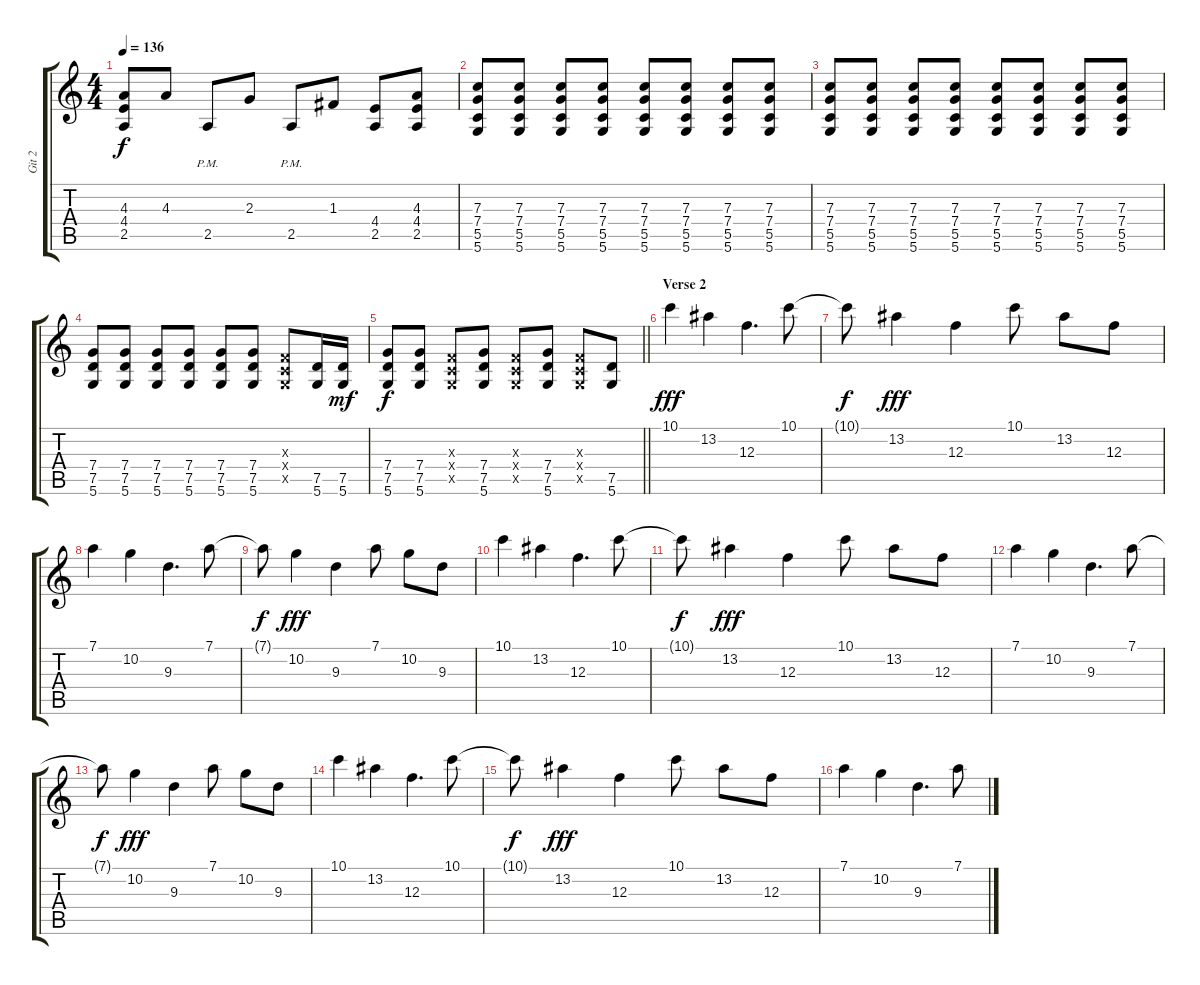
\track ("Git 2" "Git 2") {instrument distortionguitar}
\staff {score tabs}
\tuning (D4 A3 F3 C3 G2 D2) {hide}
\ts (4 4)
\tempo 136
\clef g2
\ks c
(4.3 4.4 2.5).8{dy f} 4.3.8 2.5{pm}.8 2.3.8 2.5{pm}.8 1.3.8 (4.4 2.5).8 (4.3 4.4 2.5).8 |
(7.3 7.4 5.5 5.6).8 (7.3 7.4 5.5 5.6).8 (7.3 7.4 5.5 5.6).8 (7.3 7.4 5.5 5.6).8 (7.3 7.4 5.5 5.6).8 (7.3 7.4 5.5 5.6).8 (7.3 7.4 5.5 5.6).8 (7.3 7.4 5.5 5.6).8 |
(7.3 7.4 5.5 5.6).8 (7.3 7.4 5.5 5.6).8 (7.3 7.4 5.5 5.6).8 (7.3 7.4 5.5 5.6).8 (7.3 7.4 5.5 5.6).8 (7.3 7.4 5.5 5.6).8 (7.3 7.4 5.5 5.6).8 (7.3 7.4 5.5 5.6).8 |
(7.4 7.5 5.6).8 (7.4 7.5 5.6).8 (7.4 7.5 5.6).8 (7.4 7.5 5.6).8 (7.4 7.5 5.6).8 (7.4 7.5 5.6).8 (0.3{x} 0.4{x} 0.5{x}).8 (7.5 5.6).16 (7.5 5.6).16{dy mf} |
\barLineRight lightlight
(7.4 7.5 5.6).8{dy f} (7.4 7.5 5.6).8 (0.3{x} 0.4{x} 0.5{x}).8 (7.4 7.5 5.6).8 (0.3{x} 0.4{x} 0.5{x}).8 (7.4 7.5 5.6).8 (0.3{x} 0.4{x} 0.5{x}).8 (7.5 5.6).8 |
\section ("" "Verse 2")
10.1.4{dy fff volume 12 instrument acousticguitarnylon} 13.2.4 12.3.4{d} 10.1.8 |
10.1{t}.8{dy f} 13.2.4{dy fff} 12.3.4 10.1.8 13.2.8 12.3.8 |
7.1.4 10.2.4 9.3.4{d} 7.1.8 |
7.1{t}.8{dy f} 10.2.4{dy fff} 9.3.4 7.1.8 10.2.8 9.3.8 |
10.1.4 13.2.4 12.3.4{d} 10.1.8 |
10.1{t}.8{dy f} 13.2.4{dy fff} 12.3.4 10.1.8 13.2.8 12.3.8 |
7.1.4 10.2.4 9.3.4{d} 7.1.8 |
7.1{t}.8{dy f} 10.2.4{dy fff} 9.3.4 7.1.8 10.2.8 9.3.8 |
10.1.4 13.2.4 12.3.4{d} 10.1.8 |
10.1{t}.8{dy f} 13.2.4{dy fff} 12.3.4 10.1.8 13.2.8 12.3.8 |
7.1.4 10.2.4 9.3.4{d} 7.1.8
